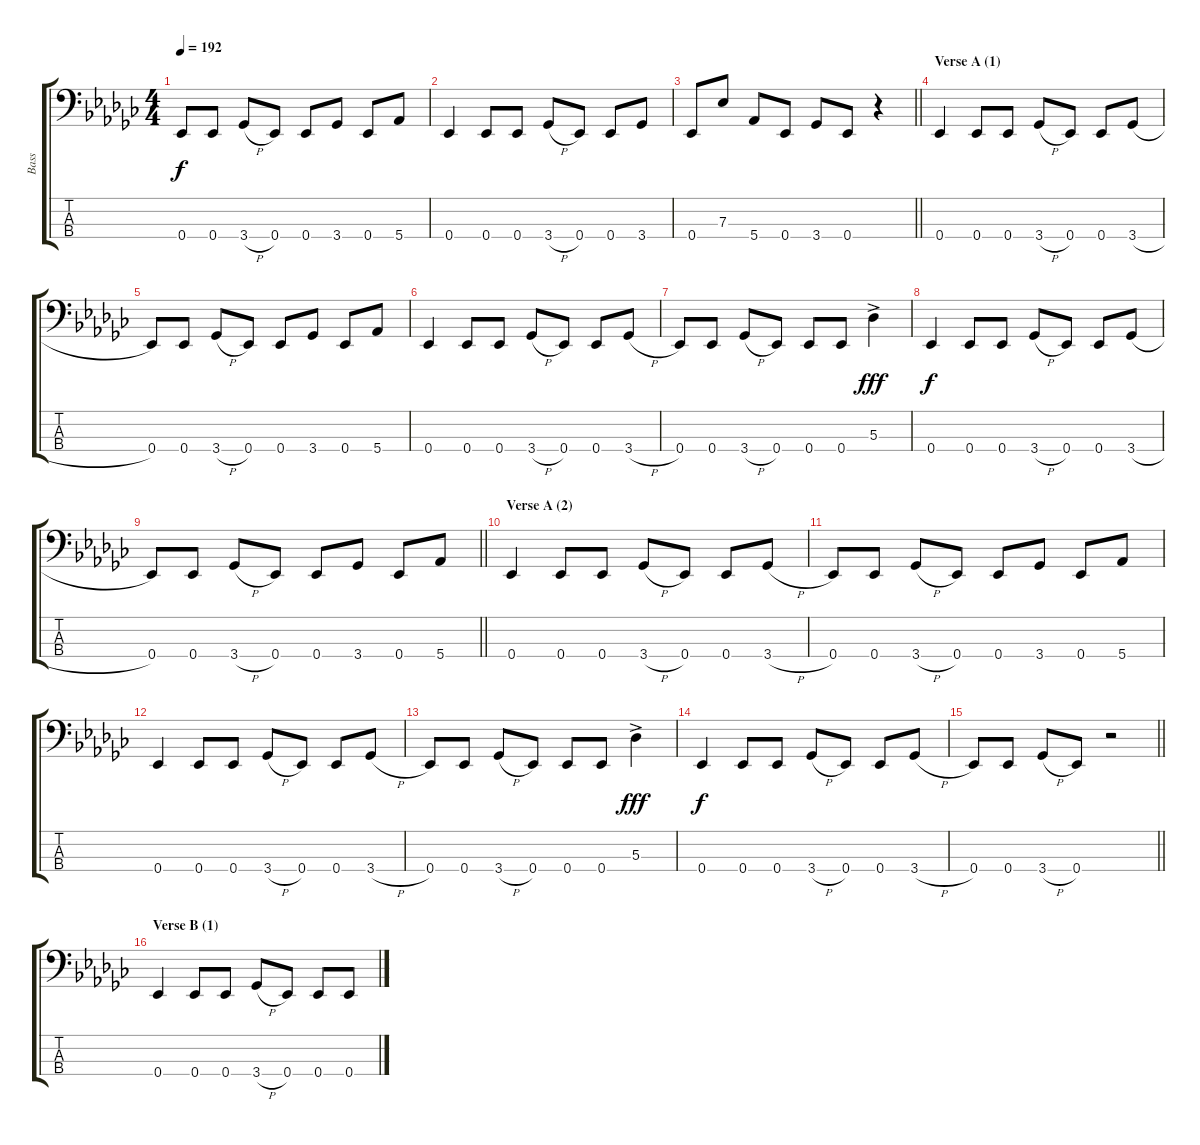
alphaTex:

\track ("Bass" "Bass") {instrument electricbasspick}
\staff {score tabs}
\tuning (Gb2 Db2 Ab1 Eb1) {hide}
\ts (4 4)
\tempo 192
\clef f4
\ks ebminor
0.4.8{dy f} 0.4.8 3.4{h}.8 0.4.8 0.4.8 3.4.8 0.4.8 5.4.8 |
0.4.4 0.4.8 0.4.8 3.4{h}.8 0.4.8 0.4.8 3.4.8 |
\barLineRight lightlight
0.4.8 7.3.8 5.4.8 0.4.8 3.4.8 0.4.8 r.4 |
\section ("" "Verse A (1)")
0.4.4 0.4.8 0.4.8 3.4{h}.8 0.4.8 0.4.8 3.4{h}.8 |
0.4.8 0.4.8 3.4{h}.8 0.4.8 0.4.8 3.4.8 0.4.8 5.4.8 |
0.4.4 0.4.8 0.4.8 3.4{h}.8 0.4.8 0.4.8 3.4{h}.8 |
0.4.8 0.4.8 3.4{h}.8 0.4.8 0.4.8 0.4.8 5.3{ac}.4{dy fff} |
0.4.4{dy f} 0.4.8 0.4.8 3.4{h}.8 0.4.8 0.4.8 3.4{h}.8 |
\barLineRight lightlight
0.4.8 0.4.8 3.4{h}.8 0.4.8 0.4.8 3.4.8 0.4.8 5.4.8 |
\section ("" "Verse A (2)")
0.4.4 0.4.8 0.4.8 3.4{h}.8 0.4.8 0.4.8 3.4{h}.8 |
0.4.8 0.4.8 3.4{h}.8 0.4.8 0.4.8 3.4.8 0.4.8 5.4.8 |
0.4.4 0.4.8 0.4.8 3.4{h}.8 0.4.8 0.4.8 3.4{h}.8 |
0.4.8 0.4.8 3.4{h}.8 0.4.8 0.4.8 0.4.8 5.3{ac}.4{dy fff} |
0.4.4{dy f} 0.4.8 0.4.8 3.4{h}.8 0.4.8 0.4.8 3.4{h}.8 |
\barLineRight lightlight
0.4.8 0.4.8 3.4{h}.8 0.4.8 r.2 |
\section ("" "Verse B (1)")
0.4.4 0.4.8 0.4.8 3.4{h}.8 0.4.8 0.4.8 0.4.8
